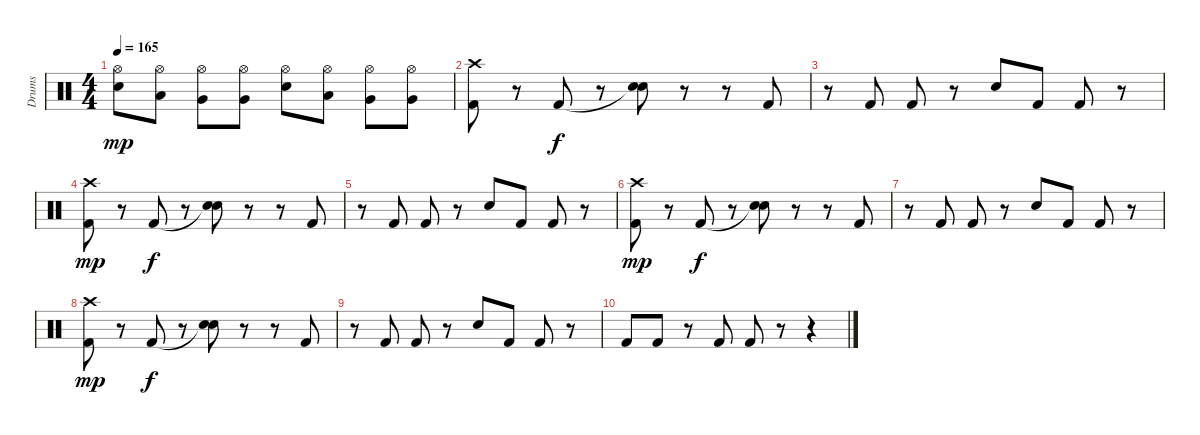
\track ("Drums" "Drums") {instrument percussion}
\staff {score}
\articulation defaults
\ts (4 4)
\tempo 165
\clef neutral
\ks c
("Hi-Hat (open)" "Electric Snare (hit)").8{dy mp} ("Hi-Hat (open)" "Low Tom (hit)").8 ("Hi-Hat (open)" "Very Low Tom (hit)").8 ("Hi-Hat (open)" "Very Low Tom (hit)").8 ("Hi-Hat (open)" "Electric Snare (hit)").8 ("Hi-Hat (open)" "Low Tom (hit)").8 ("Hi-Hat (open)" "Very Low Tom (hit)").8 ("Hi-Hat (open)" "Very Low Tom (hit)").8 |
("Crash high (hit)" "Kick (hit) 2").8 r.8 "Kick (hit) 2".8{dy f} r.8 ("Snare (hit)"{t} "Electric Snare (hit)").8 r.8 r.8 "Kick (hit) 2".8 |
r.8 "Kick (hit) 2".8 "Kick (hit) 2".8 r.8 "Electric Snare (hit)".8 "Kick (hit) 2".8 "Kick (hit) 2".8 r.8 |
("Crash high (hit)" "Kick (hit) 2").8{dy mp} r.8 "Kick (hit) 2".8{dy f} r.8 ("Snare (hit)"{t} "Electric Snare (hit)").8 r.8 r.8 "Kick (hit) 2".8 |
r.8 "Kick (hit) 2".8 "Kick (hit) 2".8 r.8 "Electric Snare (hit)".8 "Kick (hit) 2".8 "Kick (hit) 2".8 r.8 |
("Crash high (hit)" "Kick (hit) 2").8{dy mp} r.8 "Kick (hit) 2".8{dy f} r.8 ("Snare (hit)"{t} "Electric Snare (hit)").8 r.8 r.8 "Kick (hit) 2".8 |
r.8 "Kick (hit) 2".8 "Kick (hit) 2".8 r.8 "Electric Snare (hit)".8 "Kick (hit) 2".8 "Kick (hit) 2".8 r.8 |
("Crash high (hit)" "Kick (hit) 2").8{dy mp} r.8 "Kick (hit) 2".8{dy f} r.8 ("Snare (hit)"{t} "Electric Snare (hit)").8 r.8 r.8 "Kick (hit) 2".8 |
r.8 "Kick (hit) 2".8 "Kick (hit) 2".8 r.8 "Electric Snare (hit)".8 "Kick (hit) 2".8 "Kick (hit) 2".8 r.8 |
"Kick (hit) 2".8 "Kick (hit) 2".8 r.8 "Kick (hit) 2".8 "Kick (hit) 2".8 r.8 r.4
